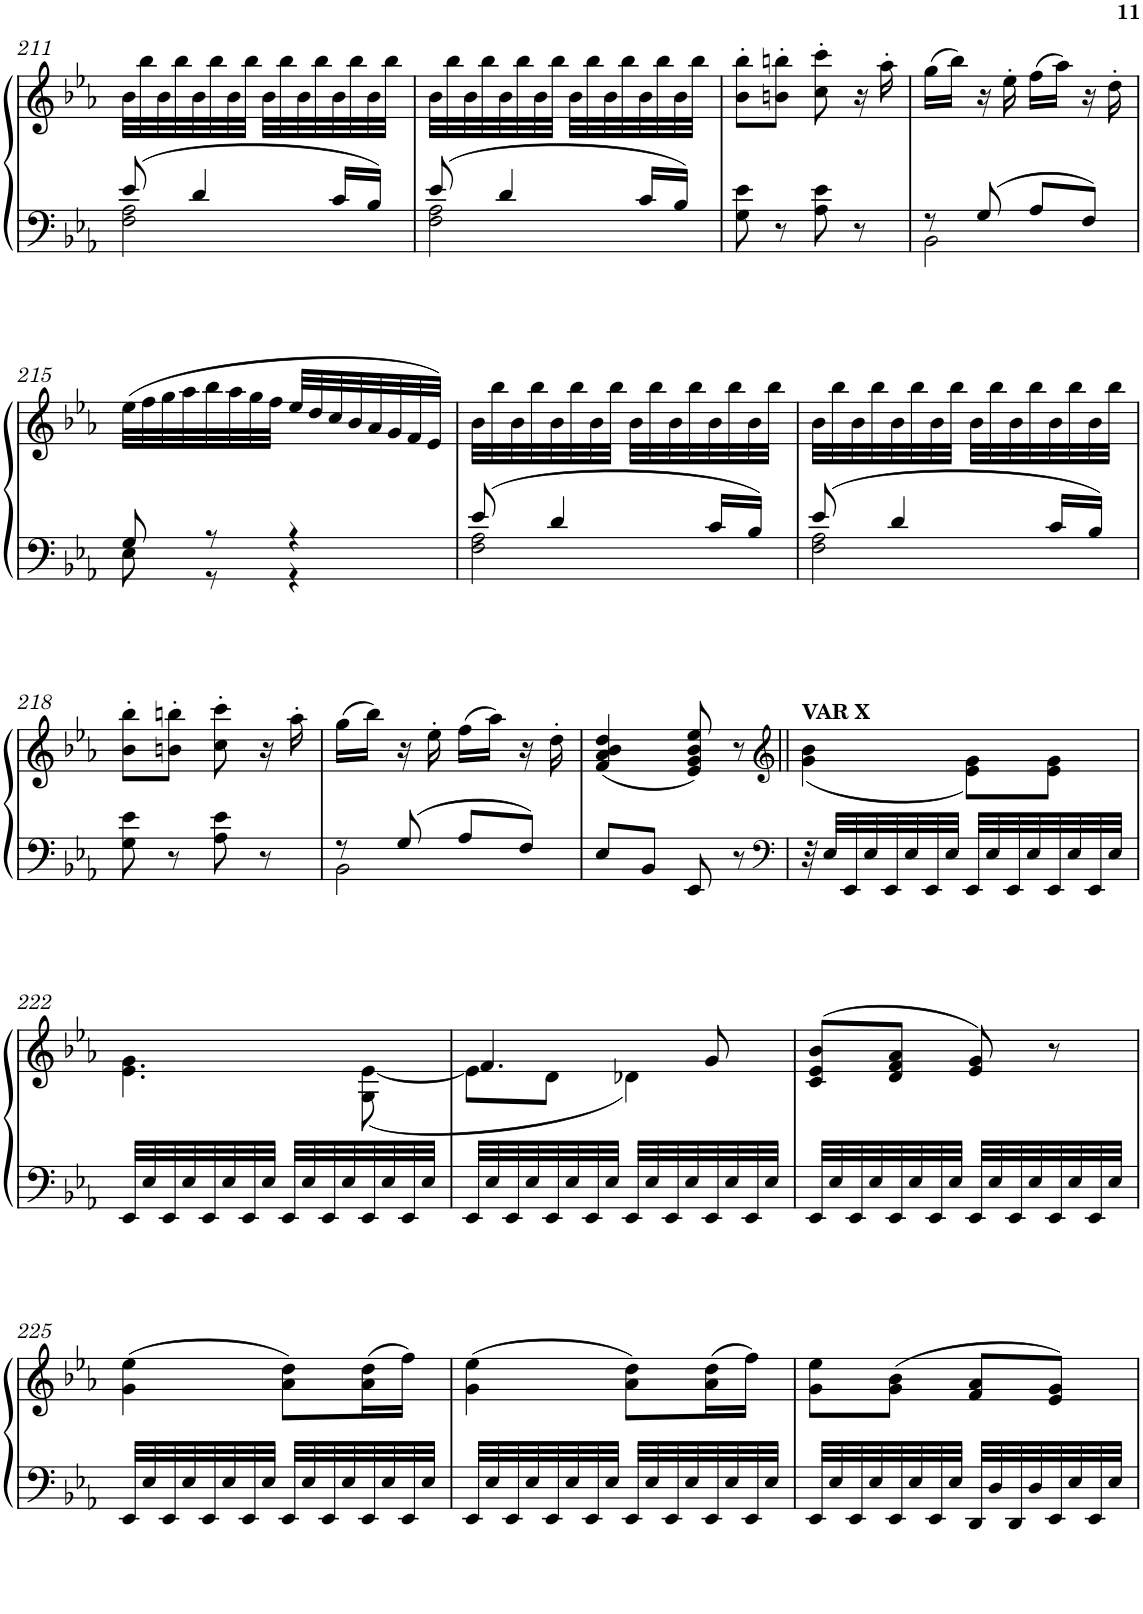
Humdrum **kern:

**kern	**kern
*part1	*part1
*staff2	*staff1
*I"Piano	*
*I'Pno.	*
!!LO:PB:g=z
*clefF4	*clefG2
*k[b-e-a-]	*k[b-e-a-]
*E-:	*E-:
*M2/4	*M2/4
=211	=211
*^	*
8e-/	2F\ 2A-\	32b-\LLL
.	.	32bb-\
.	.	32b-\
.	.	32bb-\
4d/	.	32b-\
.	.	32bb-\
.	.	32b-\
.	.	32bb-\JJJ
.	.	32b-\LLL
.	.	32bb-\
.	.	32b-\
.	.	32bb-\
16c/LL	.	32b-\
.	.	32bb-\
16B-/JJ	.	32b-\
.	.	32bb-\JJJ
=212	=212	=212
8e-/	2F\ 2A-\	32b-\LLL
.	.	32bb-\
.	.	32b-\
.	.	32bb-\
4d/	.	32b-\
.	.	32bb-\
.	.	32b-\
.	.	32bb-\JJJ
.	.	32b-\LLL
.	.	32bb-\
.	.	32b-\
.	.	32bb-\
16c/LL	.	32b-\
.	.	32bb-\
16B-/JJ	.	32b-\
.	.	32bb-\JJJ
*v	*v	*
=213	=213
8G\ 8e-\	8b-\' 8bb-\'L
8r	8bn\' 8bbn\'J
8A-\ 8e-\	8cc\' 8ccc\'
8r	16r
.	16aa-'\
=214	=214
*^	*
8r	2BB-\	(>16gg\LL
.	.	16bb-\JJ)
8G/	.	16r
.	.	16ee-'\
8A-/L	.	(>16ff\LL
.	.	16aa-\JJ)
8F/J	.	16r
.	.	16dd'\
!!LO:LB:g=z
=215	=215	=215
8G/	8E-\	(>32ee-\LLL
.	.	32ff\
.	.	32gg\
.	.	32aa-\
8r	8r	32bb-\
.	.	32aa-\
.	.	32gg\
.	.	32ff\JJJ
4r	4r	32ee-/LLL
.	.	32dd/
.	.	32cc/
.	.	32b-/
.	.	32a-/
.	.	32g/
.	.	32f/
.	.	32e-/JJJ)
=216	=216	=216
8e-/	2F\ 2A-\	32b-\LLL
.	.	32bb-\
.	.	32b-\
.	.	32bb-\
4d/	.	32b-\
.	.	32bb-\
.	.	32b-\
.	.	32bb-\JJJ
.	.	32b-\LLL
.	.	32bb-\
.	.	32b-\
.	.	32bb-\
16c/LL	.	32b-\
.	.	32bb-\
16B-/JJ	.	32b-\
.	.	32bb-\JJJ
=217	=217	=217
8e-/	2F\ 2A-\	32b-\LLL
.	.	32bb-\
.	.	32b-\
.	.	32bb-\
4d/	.	32b-\
.	.	32bb-\
.	.	32b-\
.	.	32bb-\JJJ
.	.	32b-\LLL
.	.	32bb-\
.	.	32b-\
.	.	32bb-\
16c/LL	.	32b-\
.	.	32bb-\
16B-/JJ	.	32b-\
.	.	32bb-\JJJ
*v	*v	*
!!LO:LB:g=z
=218	=218
8G\ 8e-\	8b-\' 8bb-\'L
8r	8bn\' 8bbn\'J
8A-\ 8e-\	8cc\' 8ccc\'
8r	16r
.	16aa-'\
=219	=219
*^	*
8r	2BB-\	(>16gg\LL
.	.	16bb-\JJ)
8G/	.	16r
.	.	16ee-'\
8A-/L	.	(>16ff\LL
.	.	16aa-\JJ)
8F/J	.	16r
.	.	16dd'\
*v	*v	*
=220	=220
8E-/L	(<4f/ 4a-/ 4b-/ 4dd/
8BB-/J	.
8EE-/	8e-/ 8g/ 8b-/ 8ee-/)
8r	8r
=221||	=221||
*clefF4	*clefG2
*	*^
!	!LO:TX:a:B:t=VAR X	!
32r	2ryy	(<4g\ 4b-\
32E-/LLL	.	.
32EE-/	.	.
32E-/	.	.
32EE-/	.	.
32E-/	.	.
32EE-/	.	.
32E-/JJJ	.	.
32EE-/LLL	.	8e-\ 8g\L)
32E-/	.	.
32EE-/	.	.
32E-/	.	.
32EE-/	.	8e-\ 8g\J
32E-/	.	.
32EE-/	.	.
32E-/JJJ	.	.
!!LO:LB:g=z	!!
=222	=222	=222
32EE-/LLL	2ryy	4.e-\ 4.g\
32E-/	.	.
32EE-/	.	.
32E-/	.	.
32EE-/	.	.
32E-/	.	.
32EE-/	.	.
32E-/JJJ	.	.
32EE-/LLL	.	.
32E-/	.	.
32EE-/	.	.
32E-/	.	.
32EE-/	.	(<8G\ [8e-\
32E-/	.	.
32EE-/	.	.
32E-/JJJ	.	.
=223	=223	=223
32EE-/LLL	4.f/	8e-\L]
32E-/	.	.
32EE-/	.	.
32E-/	.	.
32EE-/	.	8d\J
32E-/	.	.
32EE-/	.	.
32E-/JJJ	.	.
32EE-/LLL	.	4d-X\)
32E-/	.	.
32EE-/	.	.
32E-/	.	.
32EE-/	8g/	.
32E-/	.	.
32EE-/	.	.
32E-/JJJ	.	.
=224	=224	=224
32EE-/LLL	(>8c/ 8e-/ 8b-/L	4.ryy
32E-/	.	.
32EE-/	.	.
32E-/	.	.
32EE-/	8d/ 8f/ 8a-/J	.
32E-/	.	.
32EE-/	.	.
32E-/JJJ	.	.
32EE-/LLL	8e-/ 8g/)	.
32E-/	.	.
32EE-/	.	.
32E-/	.	.
32EE-/	8r	8ryy
32E-/	.	.
32EE-/	.	.
32E-/JJJ	.	.
*	*v	*v
!!LO:LB:g=z
=225	=225
32EE-/LLL	(>4g\ 4ee-\
32E-/	.
32EE-/	.
32E-/	.
32EE-/	.
32E-/	.
32EE-/	.
32E-/JJJ	.
32EE-/LLL	8a-\ 8dd\L)
32E-/	.
32EE-/	.
32E-/	.
32EE-/	(>16a-\ 16dd\L
32E-/	.
32EE-/	16ff\JJ)
32E-/JJJ	.
=226	=226
32EE-/LLL	(>4g\ 4ee-\
32E-/	.
32EE-/	.
32E-/	.
32EE-/	.
32E-/	.
32EE-/	.
32E-/JJJ	.
32EE-/LLL	8a-\ 8dd\L)
32E-/	.
32EE-/	.
32E-/	.
32EE-/	(>16a-\ 16dd\L
32E-/	.
32EE-/	16ff\JJ)
32E-/JJJ	.
=227	=227
32EE-/LLL	8g\ 8ee-\L
32E-/	.
32EE-/	.
32E-/	.
32EE-/	(>8g\ 8b-\J
32E-/	.
32EE-/	.
32E-/JJJ	.
32DD/LLL	8f/ 8a-/L
32D/	.
32DD/	.
32D/	.
32EE-/	8e-/ 8g/J)
32E-/	.
32EE-/	.
32E-/JJJ	.
=	=
*-	*-
